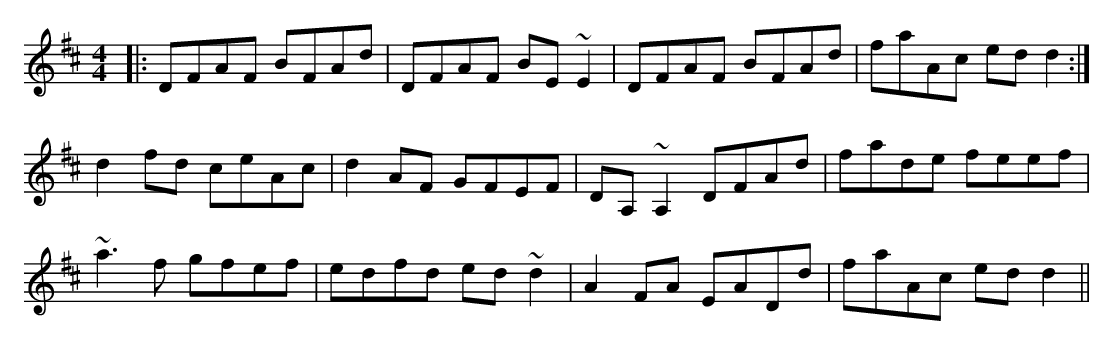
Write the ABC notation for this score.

X:1
M:4/4
K:D
|:DFAF BFAd|DFAF BE~E2|DFAF BFAd|faAc edd2:|
d2fd ceAc|d2AF GFEF|DA,~A,2 DFAd|fade feef|
~a3f gfef|edfd ed~d2|A2FA EADd|faAc edd2||
